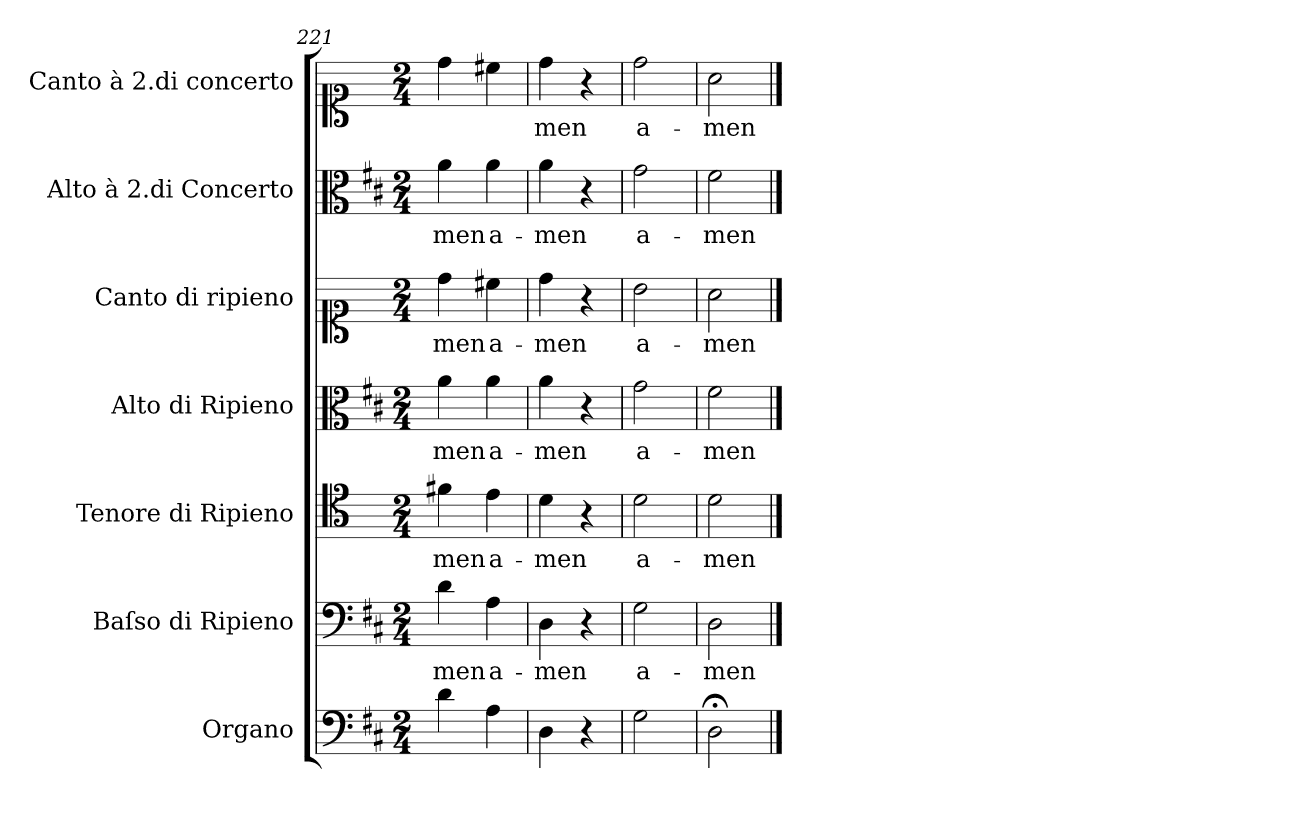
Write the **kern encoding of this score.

**kern	**kern	**text	**kern	**text	**kern	**text	**kern	**text	**kern	**text	**kern	**text
*part7	*part6	*part6	*part5	*part5	*part4	*part4	*part3	*part3	*part2	*part2	*part1	*part1
*staff7	*staff6	*staff6	*staff5	*staff5	*staff4	*staff4	*staff3	*staff3	*staff2	*staff2	*staff1	*staff1
*I"Organo	*I"Baſso di Ripieno	*	*I"Tenore di Ripieno	*	*I"Alto di Ripieno	*	*I"Canto di ripieno	*	*I"Alto à 2.di Concerto	*	*I"Canto à 2.di concerto	*
*I'org	*I'B rip	*	*I'T rip	*	*I'A rip	*	*	*	*I'A conc	*	*	*
*clefF4	*clefF4	*	*clefC4	*	*clefC3	*	*clefC1	*	*clefC3	*	*clefC1	*
*k[f#c#]	*k[f#c#]	*	*k[]	*	*k[f#c#]	*	*k[]	*	*k[f#c#]	*	*k[]	*
*M2/4	*M2/4	*	*M2/4	*	*M2/4	*	*M2/4	*	*M2/4	*	*M2/4	*
=221	=221	=221	=221	=221	=221	=221	=221	=221	=221	=221	=221	=221
!	!	!LO:LY:i	!	!LO:LY:i	!	!LO:LY:i	!	!	!	!	!	!
4d\	4d\	-men	4f#\	-men	4a\	-men	4dd\	-men	4a\	-men	4dd\	.
!	!	!	!	!	!	!	!	!LO:LY:i	!	!	!	!
4A\	4A\	a-	4e\	a-	4a\	a-	4cc#\	a-	4a\	a-	4cc#\	.
=222	=222	=222	=222	=222	=222	=222	=222	=222	=222	=222	=222	=222
!	!	!	!	!	!	!	!	!LO:LY:i	!	!	!	!
4D\	4D\	-men	4d\	-men	4a\	-men	4dd\	-men	4a\	-men	4dd\	-men
4r	4r	.	4r	.	4r	.	4r	.	4r	.	4r	.
=223	=223	=223	=223	=223	=223	=223	=223	=223	=223	=223	=223	=223
2G\	2G\	a-	2d\	a-	2g\	a-	2b\	a-	2g\	a-	2dd\	a-
=224	=224	=224	=224	=224	=224	=224	=224	=224	=224	=224	=224	=224
2D;<\	2D\	-men	2d\	-men	2f#\	-men	2a\	-men	2f#\	-men	2a\	-men
==	==	==	==	==	==	==	==	==	==	==	==	==
*-	*-	*-	*-	*-	*-	*-	*-	*-	*-	*-	*-	*-
